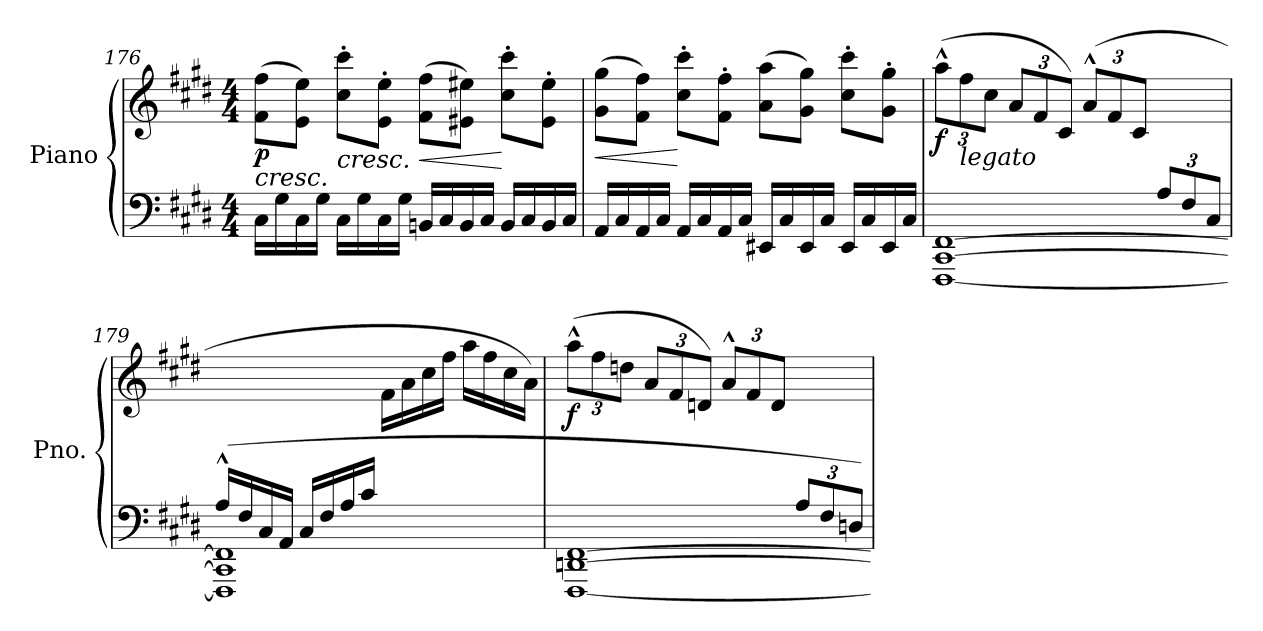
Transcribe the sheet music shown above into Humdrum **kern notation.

**kern	**kern	**dynam
*part1	*part1	*part1
*staff2	*staff1	*staff1/2
*I"Piano	*	*
*I'Pno.	*	*
*clefF4	*clefG2	*
*k[f#c#g#d#]	*k[f#c#g#d#]	*
*M4/4	*M4/4	*
=176	=176	=176
!	!	!LO:HP:b
!	!	!LO:DY:n=1:b
16C#\LL	(>8f#\ 8ff#\L	< p
16G#\	.	.
16C#\	8e\ 8ee\J)	.
16G#\JJ	.	.
!	!LO:TX:b:i:t=cresc.	!
16C#\LL	8cc#\' 8ccc#\'L	.
16G#\	.	.
16C#\	8e\' 8ee\'J	.
16G#\JJ	.	.
!	!	!LO:HP:b
16BBn/LL	(>8f#\ 8ff#\L	<
16C#/	.	.
16BB/	8e#X\ 8ee#X\J)	.
16C#/JJ	.	.
16BB/LL	8cc#\' 8ccc#\'L	[
16C#/	.	.
16BB/	8e#\' 8ee#\'J	.
16C#/JJ	.	.
=177	=177	=177
!	!	!LO:HP:b
16AA/LL	(>8g#\ 8gg#\L	<
16C#/	.	.
16AA/	8f#\ 8ff#\J)	.
16C#/JJ	.	.
16AA/LL	8cc#\' 8ccc#\'L	[
16C#/	.	.
16AA/	8f#\' 8ff#\'J	.
16C#/JJ	.	.
16EE#X/LL	(>8a\ 8aa\L	.
16C#/	.	.
16EE#/	8g#\ 8gg#\J)	.
16C#/JJ	.	.
16EE#/LL	8cc#\' 8ccc#\'L	[
16C#/	.	.
16EE#/	8g#\' 8gg#\'J	.
16C#/JJ	.	.
!!LO:LB:g=z
=178	=178	=178
*^	*	*
*	*	*Xbrackettup	*
!	!	!	!LO:DY:b
2.ryy	[1FFF# [1CC# [1FF#	(>12aa<^^\L	f
!	!	!LO:TX:b:i:t=legato	!
.	.	12ff#<\	.
.	.	12cc#<\J	.
.	.	12a</L	.
.	.	12f#/	.
.	.	12c#</J)	.
.	.	(>12a^^/L	.
.	.	12f#/	.
.	.	12c#/J	.
*Xbrackettup	*	*	*
12A/L	.	4ryy	.
12F#/	.	.	.
12C#/J)	.	.	.
=179	=179	=179	=179
(>16A^^/LL	1FFF#] 1CC#] 1FF#]	2ryy	.
16F#/	.	.	.
16C#/	.	.	.
16AA/JJ	.	.	.
16C#/LL	.	.	.
16F#/	.	.	.
16A/	.	.	.
16c#/JJ	.	.	.
2ryy	.	16f#\LL	.
.	.	16a\	.
.	.	16cc#\	.
.	.	16ff#\JJ	.
.	.	16aa\LL	.
.	.	16ff#\	.
.	.	16cc#\	.
.	.	16a\JJ)	.
=180	=180	=180	=180
!	!	!	!LO:DY:b
2.ryy	[1FFF# [1DDn [1FF#	(>12aa^^\L	f
.	.	12ff#\	.
.	.	12ddn\J	.
.	.	12a</L	.
.	.	12f#</	.
.	.	12dn</J)	.
.	.	(>12a<^^/L	.
.	.	12f#/	.
.	.	12d/J	.
12A/L	.	4ryy	.
12F#/	.	.	.
12Dn/J)	.	.	.
*v	*v	*	*
=	=	=
*-	*-	*-
